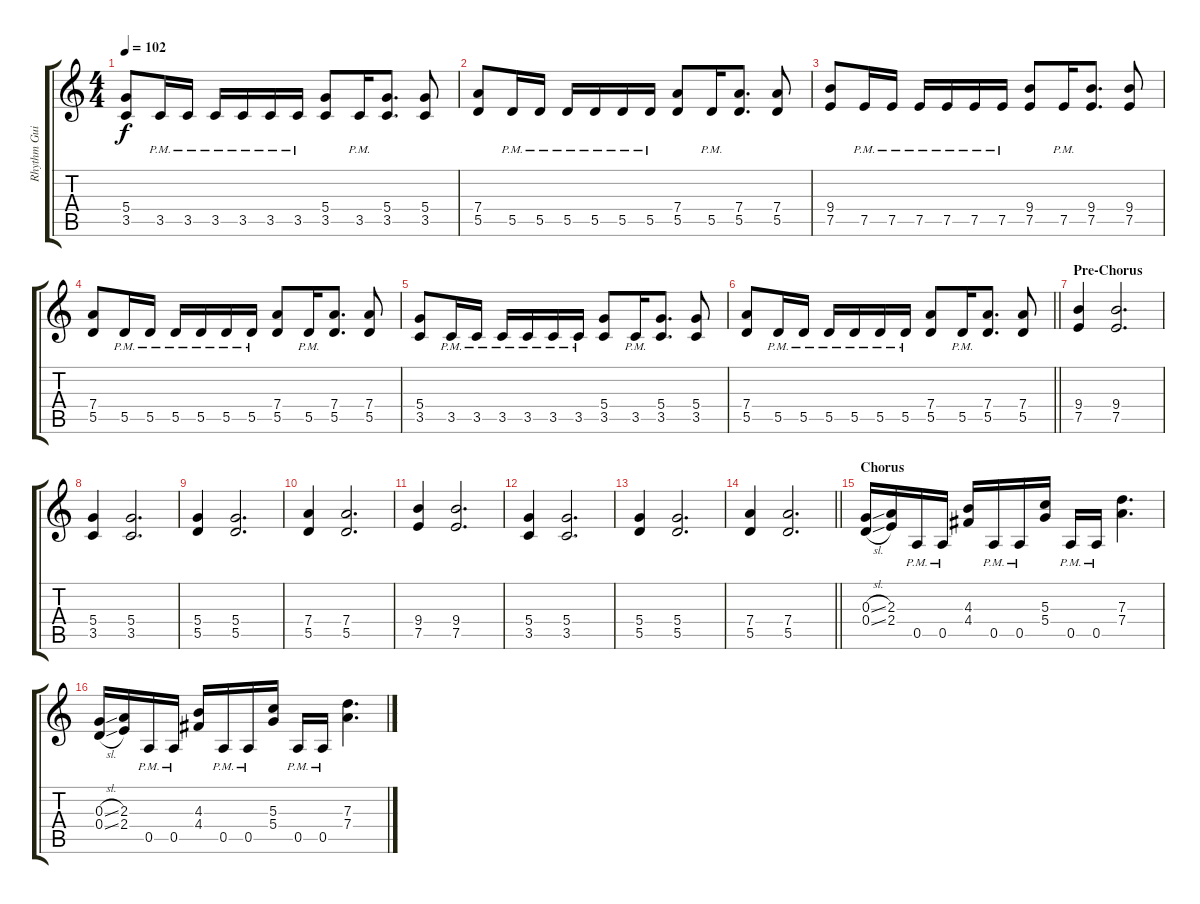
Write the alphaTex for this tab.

\track ("Rhythm Guitar" "Rhythm Gui") {instrument distortionguitar}
\staff {score tabs}
\tuning (E4 B3 G3 D3 A2 E2) {hide}
\ts (4 4)
\tempo 102
\clef g2
\ks c
(5.4 3.5).8{dy f} 3.5{pm}.16 3.5{pm}.16 3.5{pm}.16 3.5{pm}.16 3.5{pm}.16 3.5{pm}.16 (5.4 3.5).8 3.5{pm}.16 (5.4 3.5).8{d} (5.4 3.5).8 |
(7.4 5.5).8 5.5{pm}.16 5.5{pm}.16 5.5{pm}.16 5.5{pm}.16 5.5{pm}.16 5.5{pm}.16 (7.4 5.5).8 5.5{pm}.16 (7.4 5.5).8{d} (7.4 5.5).8 |
(9.4 7.5).8 7.5{pm}.16 7.5{pm}.16 7.5{pm}.16 7.5{pm}.16 7.5{pm}.16 7.5{pm}.16 (9.4 7.5).8 7.5{pm}.16 (9.4 7.5).8{d} (9.4 7.5).8 |
(7.4 5.5).8 5.5{pm}.16 5.5{pm}.16 5.5{pm}.16 5.5{pm}.16 5.5{pm}.16 5.5{pm}.16 (7.4 5.5).8 5.5{pm}.16 (7.4 5.5).8{d} (7.4 5.5).8 |
(5.4 3.5).8 3.5{pm}.16 3.5{pm}.16 3.5{pm}.16 3.5{pm}.16 3.5{pm}.16 3.5{pm}.16 (5.4 3.5).8 3.5{pm}.16 (5.4 3.5).8{d} (5.4 3.5).8 |
\barLineRight lightlight
(7.4 5.5).8 5.5{pm}.16 5.5{pm}.16 5.5{pm}.16 5.5{pm}.16 5.5{pm}.16 5.5{pm}.16 (7.4 5.5).8 5.5{pm}.16 (7.4 5.5).8{d} (7.4 5.5).8 |
\section ("" "Pre-Chorus")
(9.4 7.5).4 (9.4 7.5).2{d} |
(5.4 3.5).4 (5.4 3.5).2{d} |
(5.4 5.5).4 (5.4 5.5).2{d} |
(7.4 5.5).4 (7.4 5.5).2{d} |
(9.4 7.5).4 (9.4 7.5).2{d} |
(5.4 3.5).4 (5.4 3.5).2{d} |
(5.4 5.5).4 (5.4 5.5).2{d} |
\barLineRight lightlight
(7.4 5.5).4 (7.4 5.5).2{d} |
\section ("" "Chorus")
(0.3{sl} 0.4{sl}).16 (2.3 2.4).16 0.5{pm}.16 0.5{pm}.16 (4.3 4.4).16 0.5{pm}.16 0.5{pm}.16 (5.3 5.4).16 0.5{pm}.16 0.5{pm}.16 (7.3 7.4).4{d} |
(0.3{sl} 0.4{sl}).16 (2.3 2.4).16 0.5{pm}.16 0.5{pm}.16 (4.3 4.4).16 0.5{pm}.16 0.5{pm}.16 (5.3 5.4).16 0.5{pm}.16 0.5{pm}.16 (7.3 7.4).4{d}
